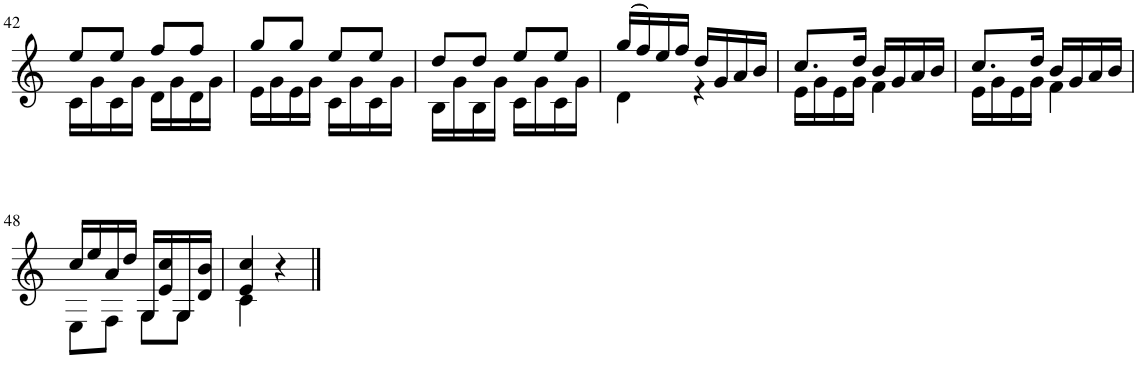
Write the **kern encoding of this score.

**kern
*part1
*staff1
*I"Guitar
!!LO:PB:g=z
*clefG2
*Trd7c12
*k[]
*M2/4
=42
*^
8ee/L	16c\LL
.	16g\
8ee/J	16c\
.	16g\JJ
8ff/L	16d\LL
.	16g\
8ff/J	16d\
.	16g\JJ
=43	=43
8gg/L	16e\LL
.	16g\
8gg/J	16e\
.	16g\JJ
8ee/L	16c\LL
.	16g\
8ee/J	16c\
.	16g\JJ
=44	=44
8dd/L	16B\LL
.	16g\
8dd/J	16B\
.	16g\JJ
8ee/L	16c\LL
.	16g\
8ee/J	16c\
.	16g\JJ
=45	=45
(16gg/LL	4d\
16ff/)	.
16ee/	.
16ff/JJ	.
16dd/LL	4r
16g/	.
16a/	.
16b/JJ	.
=46	=46
8.cc/L	16e\LL
.	16g\
.	16e\
16dd/Jk	16g\JJ
16b/LL	4f\
16g/	.
16a/	.
16b/JJ	.
=47	=47
8.cc/L	16e\LL
.	16g\
.	16e\
16dd/Jk	16g\JJ
16b/LL	4f\
16g/	.
16a/	.
16b/JJ	.
!!LO:LB:g=z	!!
=48	=48
16cc/LL	8E\L
16ee/	.
16a/	8F\J
16dd/JJ	.
16G/LL	8G\L
16e/ 16cc/	.
16G/	8G\J
16d/ 16b/JJ	.
=49	=49
4e/ 4cc/	4c\
4r	4ryy
*v	*v
==
*-
